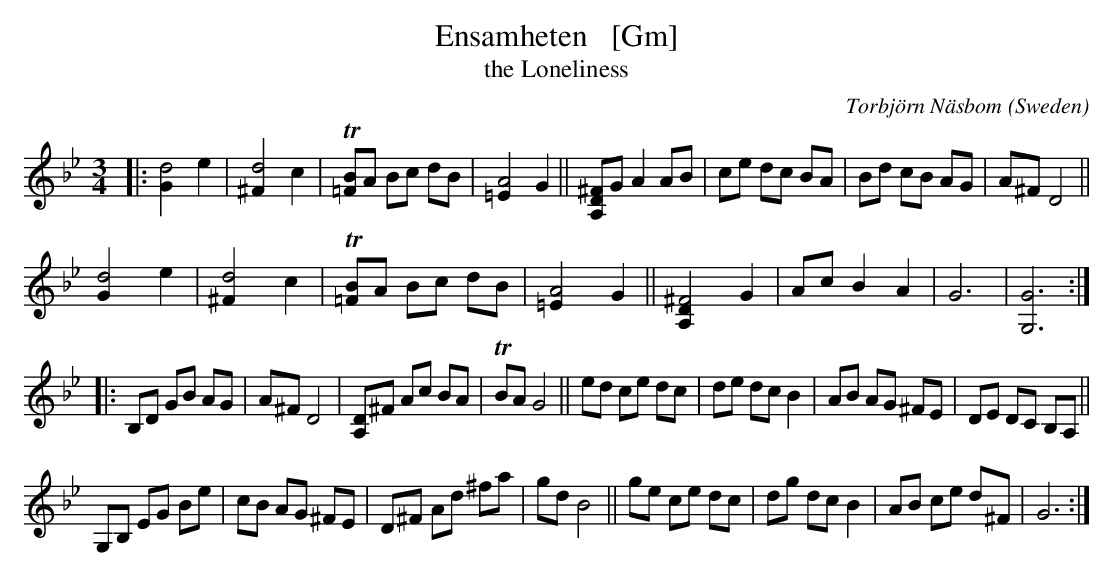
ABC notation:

X:1
T: Ensamheten   [Gm]
T: the Loneliness
C: Torbj\"orn N\"asbom
O: Sweden
M: 3/4
L: 1/8
K: Gm
|:\
[d4G2] e2 | [d4^F2] c2 | T[B=F]A Bc dB | [A4=E2] G2 ||\
[^FDA,]G A2 AB | ce dc BA | Bd cB AG | A^F D4 ||
[d4G2] e2 | [d4^F2] c2 | T[B=F]A Bc dB | [A4=E2] G2 ||\
[^F4D2A,2] G2 | Ac B2 A2 | G6 | [G6G,6] :|
|:\
B,D GB AG | A^F D4 | [DA,]^F Ac BA | TBA G4 ||\
ed ce dc | de dc B2 | AB AG ^FE | DE DC B,A, ||
G,B, EG Be | cB AG ^FE | D^F Ad ^fa | gd B4 ||\
ge ce dc | dg dc B2 | AB ce d^F | G6 :|
